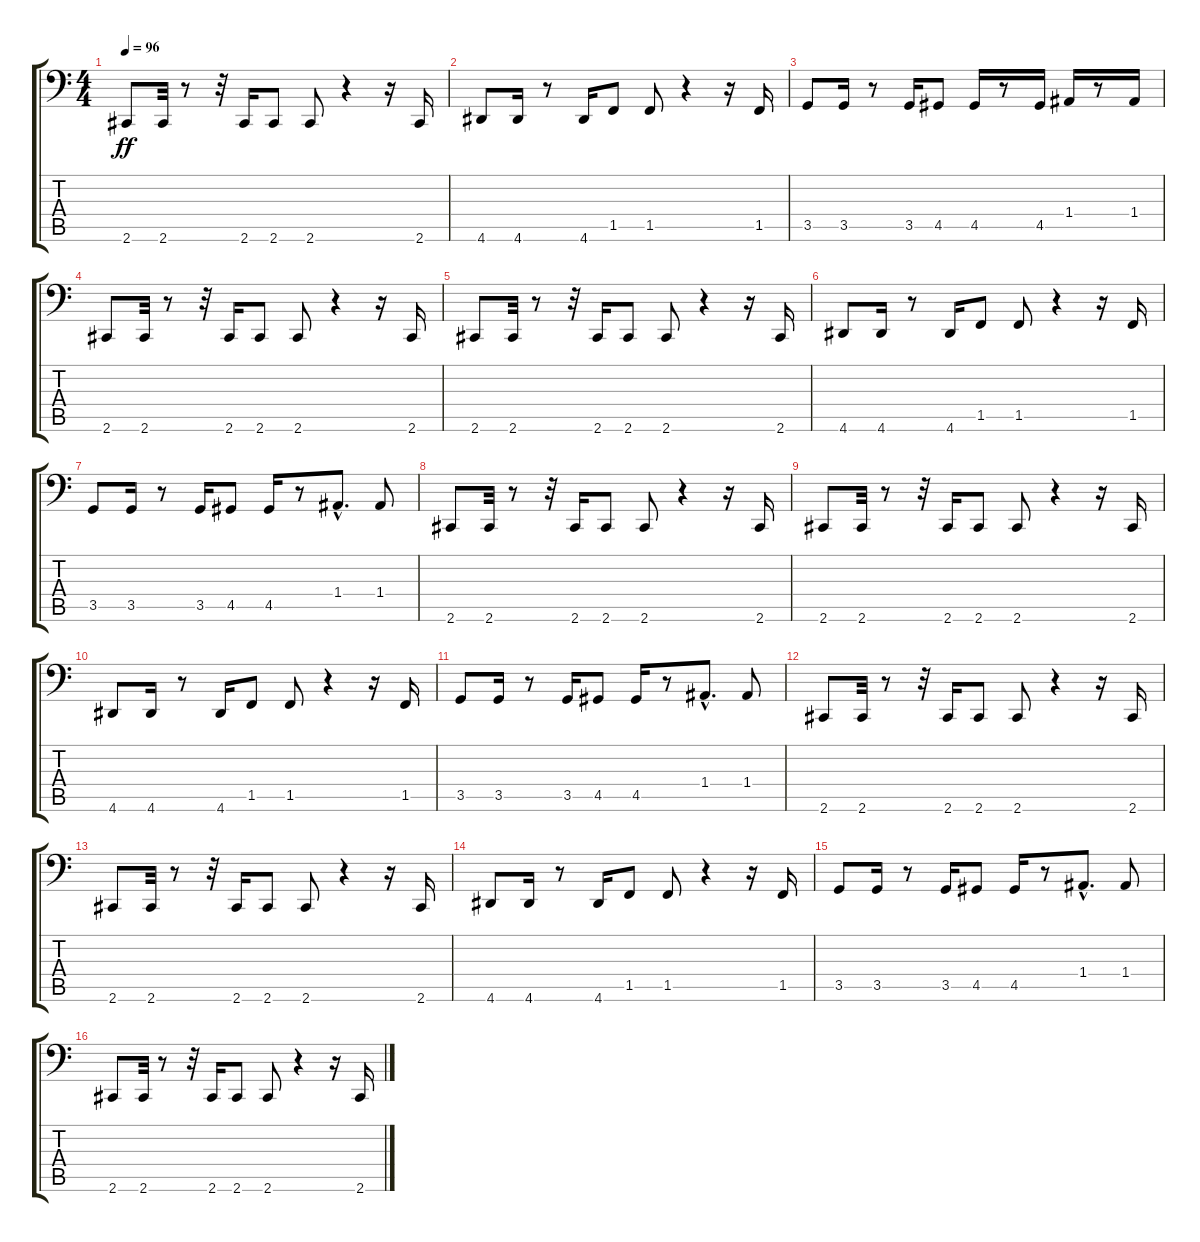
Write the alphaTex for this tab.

\track "" {instrument electricbasspick}
\staff {score tabs}
\tuning (C3 G2 D2 A1 E1 B0) {hide}
\ts (4 4)
\tempo 96
\clef f4
\ks c
2.6.8{dy ff} 2.6.32 r.8 r.32 2.6.16 2.6.8 2.6.8 r.4 r.16 2.6.16 |
4.6.8 4.6.16 r.8 4.6.16 1.5.8 1.5.8 r.4 r.16 1.5.16 |
3.5.8 3.5.16 r.8 3.5.16 4.5.8 4.5.16 r.8 4.5.16 1.4.16 r.8 1.4.16 |
2.6.8 2.6.32 r.8 r.32 2.6.16 2.6.8 2.6.8 r.4 r.16 2.6.16 |
2.6.8 2.6.32 r.8 r.32 2.6.16 2.6.8 2.6.8 r.4 r.16 2.6.16 |
4.6.8 4.6.16 r.8 4.6.16 1.5.8 1.5.8 r.4 r.16 1.5.16 |
3.5.8 3.5.16 r.8 3.5.16 4.5.8 4.5.16 r.8 1.4{hac}.8{d} 1.4.8 |
2.6.8 2.6.32 r.8 r.32 2.6.16 2.6.8 2.6.8 r.4 r.16 2.6.16 |
2.6.8 2.6.32 r.8 r.32 2.6.16 2.6.8 2.6.8 r.4 r.16 2.6.16 |
4.6.8 4.6.16 r.8 4.6.16 1.5.8 1.5.8 r.4 r.16 1.5.16 |
3.5.8 3.5.16 r.8 3.5.16 4.5.8 4.5.16 r.8 1.4{hac}.8{d} 1.4.8 |
2.6.8 2.6.32 r.8 r.32 2.6.16 2.6.8 2.6.8 r.4 r.16 2.6.16 |
2.6.8 2.6.32 r.8 r.32 2.6.16 2.6.8 2.6.8 r.4 r.16 2.6.16 |
4.6.8 4.6.16 r.8 4.6.16 1.5.8 1.5.8 r.4 r.16 1.5.16 |
3.5.8 3.5.16 r.8 3.5.16 4.5.8 4.5.16 r.8 1.4{hac}.8{d} 1.4.8 |
2.6.8 2.6.32 r.8 r.32 2.6.16 2.6.8 2.6.8 r.4 r.16 2.6.16
